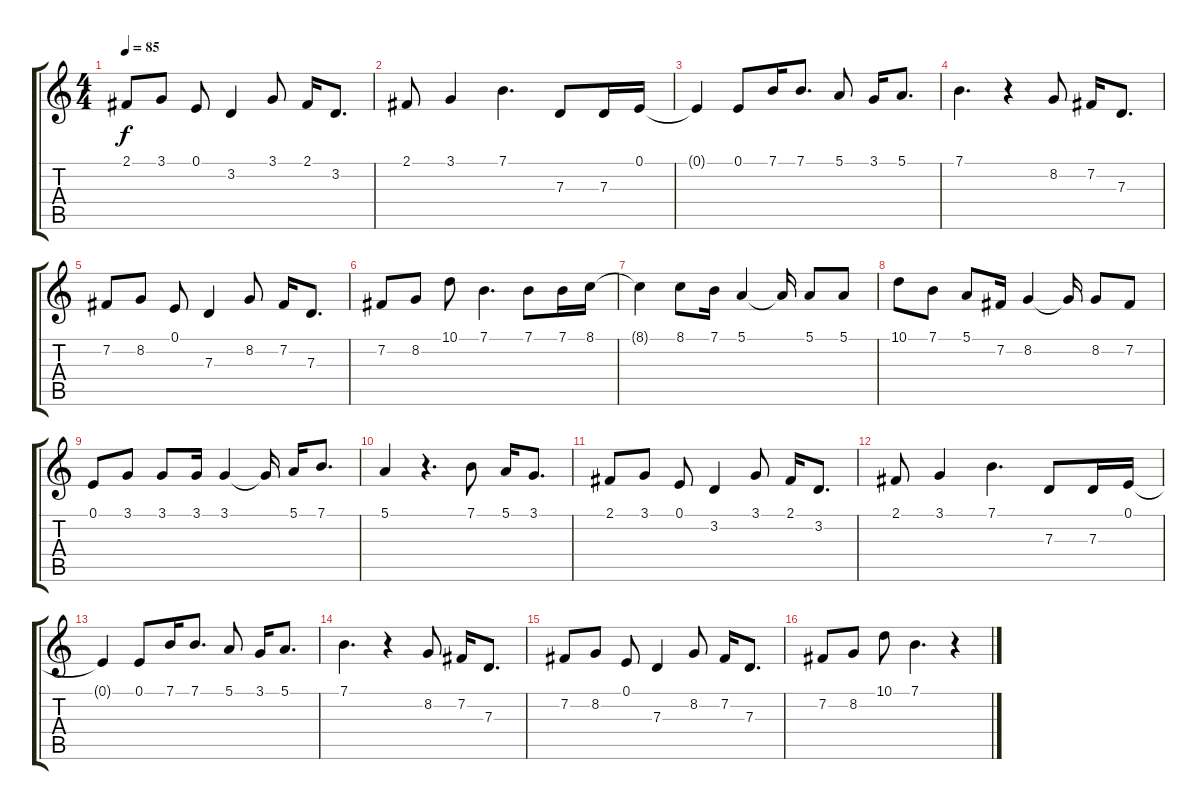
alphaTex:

\track "" {instrument lead6voice}
\staff {score tabs}
\tuning (E4 B3 G3 D3 A2 E2) {hide}
\ts (4 4)
\tempo 85
\clef g2
\ks c
2.1.8{dy f} 3.1.8 0.1.8 3.2.4 3.1.8 2.1.16 3.2.8{d} |
2.1.8 3.1.4 7.1.4{d} 7.3.8 7.3.16 0.1.16 |
0.1{t}.4 0.1.8 7.1.16 7.1.8{d} 5.1.8 3.1.16 5.1.8{d} |
7.1.4{d} r.4 8.2.8 7.2.16 7.3.8{d} |
7.2.8 8.2.8 0.1.8 7.3.4 8.2.8 7.2.16 7.3.8{d} |
7.2.8 8.2.8 10.1.8 7.1.4{d} 7.1.8 7.1.16 8.1.16 |
8.1{t}.4 8.1.8 7.1.16 5.1.4 5.1{t}.16 5.1.8 5.1.8 |
10.1.8 7.1.8 5.1.8 7.2.16 8.2.4 8.2{t}.16 8.2.8 7.2.8 |
0.1.8 3.1.8 3.1.8 3.1.16 3.1.4 3.1{t}.16 5.1.16 7.1.8{d} |
5.1.4 r.4{d} 7.1.8 5.1.16 3.1.8{d} |
2.1.8 3.1.8 0.1.8 3.2.4 3.1.8 2.1.16 3.2.8{d} |
2.1.8 3.1.4 7.1.4{d} 7.3.8 7.3.16 0.1.16 |
0.1{t}.4 0.1.8 7.1.16 7.1.8{d} 5.1.8 3.1.16 5.1.8{d} |
7.1.4{d} r.4 8.2.8 7.2.16 7.3.8{d} |
7.2.8 8.2.8 0.1.8 7.3.4 8.2.8 7.2.16 7.3.8{d} |
7.2.8 8.2.8 10.1.8 7.1.4{d} r.4
